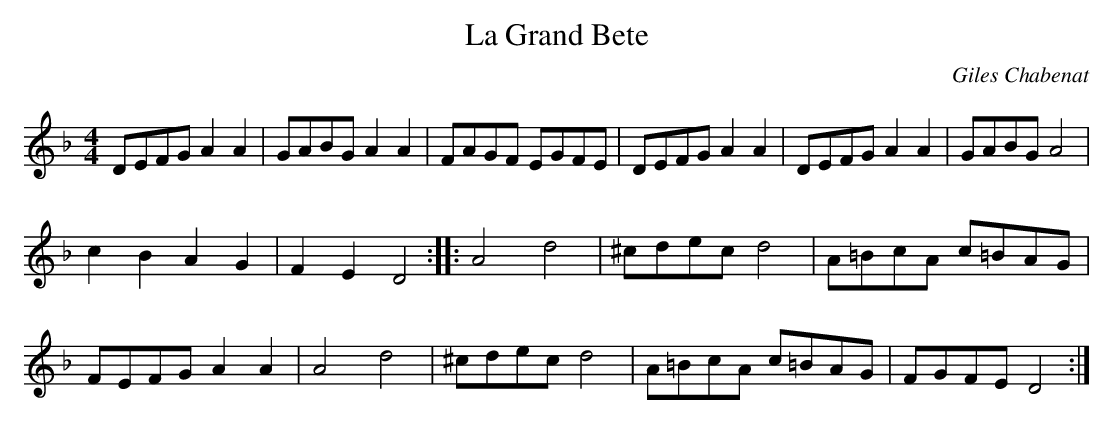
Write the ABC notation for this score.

X:1
T:La Grand Bete
C:Giles Chabenat
L:1/8
M:4/4
K:Dm
DEFG A2A2 | GABG A2A2 | FAGF EGFE | DEFG A2A2 | DEFG A2A2 | GABG A4 |
c2B2A2G2 | F2E2 D4 :: A4d4 | ^cdec d4 | A=BcA c=BAG |
FEFG A2A2 | A4d4| ^cdec d4 | A=BcA c=BAG | FGFE D4 :|
